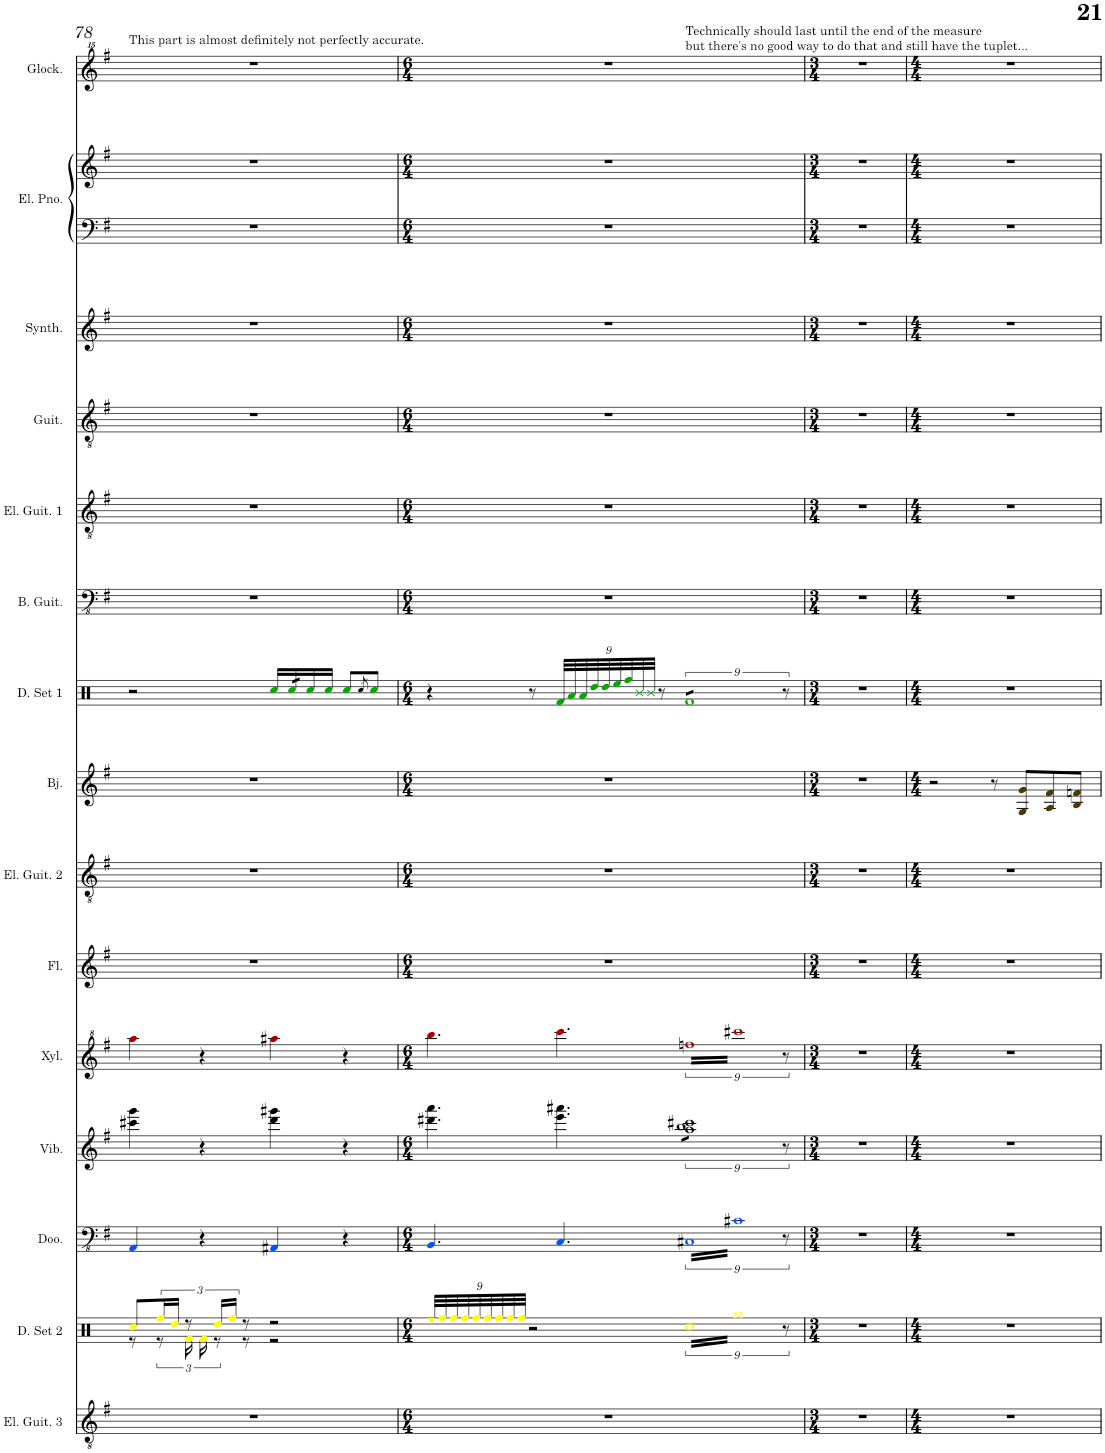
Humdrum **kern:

**kern	**kern	**kern	**kern	**kern	**kern	**kern	**kern	**kern	**kern	**kern	**kern	**kern	**kern	**kern	**kern
*part15	*part14	*part13	*part12	*part11	*part10	*part9	*part8	*part7	*part6	*part5	*part4	*part3	*part2	*part2	*part1
*staff16	*staff15	*staff14	*staff13	*staff12	*staff11	*staff10	*staff9	*staff8	*staff7	*staff6	*staff5	*staff4	*staff3	*staff2	*staff1
*I"Electric Guitar 3	*I"Drumset 2	*I"Didgeridoo	*I"Vibraphone	*I"Xylophone	*I"Flute	*I"Electric Guitar 2	*I"Banjo	*I"Drumset 1	*I"Bass Guitar	*I"Electric Guitar 1	*I"Guitar	*I"Square Synthesizer	*I"Electric Piano	*	*I"Glockenspiel
*I'El. Guit. 3	*I'D. Set 2	*I'Doo.	*I'Vib.	*I'Xyl.	*I'Fl.	*I'El. Guit. 2	*I'Bj.	*I'D. Set 1	*I'B. Guit.	*I'El. Guit. 1	*I'Guit.	*I'Synth.	*I'El. Pno.	*	*I'Glock.
!!LO:PB:g=z
*clefGv2	*clefX	*clefFv4	*clefG2	*clefG^2	*clefG2	*clefGv2	*clefG2	*clefX	*clefFv4	*clefGv2	*clefGv2	*clefG2	*clefF4	*clefG2	*clefG^^2
*k[f#]	*k[]	*k[f#]	*k[f#]	*k[f#]	*k[f#]	*k[f#]	*k[f#]	*k[]	*k[f#]	*k[f#]	*k[f#]	*k[f#]	*k[f#]	*k[f#]	*k[f#]
*M4/4	*M4/4	*M4/4	*M4/4	*M4/4	*M4/4	*M4/4	*M4/4	*M4/4	*M4/4	*M4/4	*M4/4	*M4/4	*M4/4	*M4/4	*M4/4
=78	=78	=78	=78	=78	=78	=78	=78	=78	=78	=78	=78	=78	=78	=78	=78
*	*^	*	*	*	*	*	*	*	*	*	*	*	*	*	*
!	!	!	!	!	!	!	!	!	!	!	!	!	!	!	!	!LO:TX:a:t=This part is almost definitely not perfectly accurate.
1r	8Rcci/L	8r	4AAAj/	4ccc#X\ 4ggg\	4aaaZ\	1r	1r	1r	2r	1r	1r	1r	1r	1r	1r	1r
.	24Rffi/L	12r	.	.	.	.	.	.	.	.	.	.	.	.	.	.
.	24Rddi/JJ	.	.	.	.	.	.	.	.	.	.	.	.	.	.	.
.	12r	24Rfi\	.	.	.	.	.	.	.	.	.	.	.	.	.	.
.	.	24Rfi\	4r	4r	4r	.	.	.	.	.	.	.	.	.	.	.
.	24Rddi/LL	12r	.	.	.	.	.	.	.	.	.	.	.	.	.	.
.	24Rffi/JJ	.	.	.	.	.	.	.	.	.	.	.	.	.	.	.
.	8r	8r	.	.	.	.	.	.	.	.	.	.	.	.	.	.
.	2r	2r	4AAA#Xj/	4ddd\ 4ggg#X\	4aaa#XZ\	.	.	.	16RccV/LL	.	.	.	.	.	.	.
*	*	*	*	*	*	*	*	*	*tremolo	*	*	*	*	*	*	*
.	.	.	.	.	.	.	.	.	32RccV/	.	.	.	.	.	.	.
.	.	.	.	.	.	.	.	.	32RccV/	.	.	.	.	.	.	.
*	*	*	*	*	*	*	*	*	*Xtremolo	*	*	*	*	*	*	*
.	.	.	.	.	.	.	.	.	16RccV/	.	.	.	.	.	.	.
.	.	.	.	.	.	.	.	.	16RccV/JJ	.	.	.	.	.	.	.
.	.	.	4r	4r	4r	.	.	.	8RccV/L	.	.	.	.	.	.	.
.	.	.	.	.	.	.	.	.	8qRcc/	.	.	.	.	.	.	.
.	.	.	.	.	.	.	.	.	8RccV/J	.	.	.	.	.	.	.
*	*v	*v	*	*	*	*	*	*	*	*	*	*	*	*	*	*
=79	=79	=79	=79	=79	=79	=79	=79	=79	=79	=79	=79	=79	=79	=79	=79
*M6/4	*M6/4	*M6/4	*M6/4	*M6/4	*M6/4	*M6/4	*M6/4	*M6/4	*M6/4	*M6/4	*M6/4	*M6/4	*M6/4	*M6/4	*M6/4
*	*Xbrackettup	*	*	*	*	*	*	*	*	*	*	*	*	*	*
*	*	*	*	*	*	*	*	*	*	*	*	*	*	*	*^
1.r	36Reei/LLL	4.BBBj/	4.ddd#X\ 4.aaa\	4.bbbZ\	1.r	1.r	1.r	4r	1.r	1.r	1.r	1.r	1.r	1.r	1.r	2.ryy
.	36Rffi/	.	.	.	.	.	.	.	.	.	.	.	.	.	.	.
.	36Rffi/	.	.	.	.	.	.	.	.	.	.	.	.	.	.	.
.	36Rffi/	.	.	.	.	.	.	.	.	.	.	.	.	.	.	.
.	36Rffi/	.	.	.	.	.	.	.	.	.	.	.	.	.	.	.
.	36Rffi/	.	.	.	.	.	.	.	.	.	.	.	.	.	.	.
.	36Rffi/	.	.	.	.	.	.	.	.	.	.	.	.	.	.	.
.	36Rffi/	.	.	.	.	.	.	.	.	.	.	.	.	.	.	.
.	36Rffi/JJJ	.	.	.	.	.	.	.	.	.	.	.	.	.	.	.
.	2r	.	.	.	.	.	.	8r	.	.	.	.	.	.	.	.
*	*	*	*	*	*	*	*	*Xbrackettup	*	*	*	*	*	*	*	*
.	.	4.CCj/	4.eee\ 4.aaa#X\	4.ccccZ\	.	.	.	36RfV/LLL	.	.	.	.	.	.	.	.
.	.	.	.	.	.	.	.	36RaV/	.	.	.	.	.	.	.	.
.	.	.	.	.	.	.	.	36RaV/	.	.	.	.	.	.	.	.
.	.	.	.	.	.	.	.	36RddV/	.	.	.	.	.	.	.	.
.	.	.	.	.	.	.	.	36RddV/	.	.	.	.	.	.	.	.
.	.	.	.	.	.	.	.	36ReeV/	.	.	.	.	.	.	.	.
.	.	.	.	.	.	.	.	36RffV/	.	.	.	.	.	.	.	.
.	.	.	.	.	.	.	.	36RV/	.	.	.	.	.	.	.	.
.	.	.	.	.	.	.	.	36RV/JJJ	.	.	.	.	.	.	.	.
.	.	.	.	.	.	.	.	8r	.	.	.	.	.	.	.	.
*	*brackettup	*	*	*	*	*	*	*brackettup	*	*	*	*	*	*	*	*
!	!	!	!	!	!	!	!	!	!	!	!	!	!	!	!	!LO:TX:a:t=Technically should last until the end of the measure
!	!	!	!	!	!	!	!	!	!	!	!	!	!	!	!	!LO:TX:a:t=but there's no good way to do that and still have the tuplet...
*	*	*	*tremolo	*	*	*	*	*	*	*	*	*	*	*	*	*
*	*	*	*	*	*	*	*	*tremolo	*	*	*	*	*	*	*	*
.	3Rcc@@16@@i	3CC#X@@16@@j	12aa 12bb 12ccc#XL	3fffn@@16@@Z	.	.	.	12RfVL	.	.	.	.	.	.	.	2.ryy
.	.	.	12aa 12bb 12ccc#X	.	.	.	.	12RfV	.	.	.	.	.	.	.	.
.	.	.	12aa 12bb 12ccc#X	.	.	.	.	12RfV	.	.	.	.	.	.	.	.
.	.	.	12aa 12bb 12ccc#X	.	.	.	.	12RfV	.	.	.	.	.	.	.	.
.	3Rgg@@16@@i	3C#X@@16@@j	12aa 12bb 12ccc#X	3cccc#X@@16@@Z	.	.	.	12RfV	.	.	.	.	.	.	.	.
.	.	.	12aa 12bb 12ccc#X	.	.	.	.	12RfV	.	.	.	.	.	.	.	.
.	.	.	12aa 12bb 12ccc#X	.	.	.	.	12RfV	.	.	.	.	.	.	.	.
.	.	.	12aa 12bb 12ccc#XJ	.	.	.	.	12RfVJ	.	.	.	.	.	.	.	.
*	*	*	*	*	*	*	*	*Xtremolo	*	*	*	*	*	*	*	*
*	*	*	*Xtremolo	*	*	*	*	*	*	*	*	*	*	*	*	*
.	12r	12r	12r	12r	.	.	.	12r	.	.	.	.	.	.	.	.
*	*	*	*	*	*	*	*	*	*	*	*	*	*	*	*v	*v
=80	=80	=80	=80	=80	=80	=80	=80	=80	=80	=80	=80	=80	=80	=80	=80
*M3/4	*M3/4	*M3/4	*M3/4	*M3/4	*M3/4	*M3/4	*M3/4	*M3/4	*M3/4	*M3/4	*M3/4	*M3/4	*M3/4	*M3/4	*M3/4
2.r	2.r	2.r	2.r	2.r	2.r	2.r	2.r	2.r	2.r	2.r	2.r	2.r	2.r	2.r	2.r
=81	=81	=81	=81	=81	=81	=81	=81	=81	=81	=81	=81	=81	=81	=81	=81
*M4/4	*M4/4	*M4/4	*M4/4	*M4/4	*M4/4	*M4/4	*M4/4	*M4/4	*M4/4	*M4/4	*M4/4	*M4/4	*M4/4	*M4/4	*M4/4
1r	1r	1r	1r	1r	1r	1r	2r	1r	1r	1r	1r	1r	1r	1r	1r
.	.	.	.	.	.	.	8r	.	.	.	.	.	.	.	.
.	.	.	.	.	.	.	8GN/ 8gN/L	.	.	.	.	.	.	.	.
.	.	.	.	.	.	.	8AN/ 8f#N/	.	.	.	.	.	.	.	.
.	.	.	.	.	.	.	8BN/ 8fnN/J	.	.	.	.	.	.	.	.
=	=	=	=	=	=	=	=	=	=	=	=	=	=	=	=
*-	*-	*-	*-	*-	*-	*-	*-	*-	*-	*-	*-	*-	*-	*-	*-
